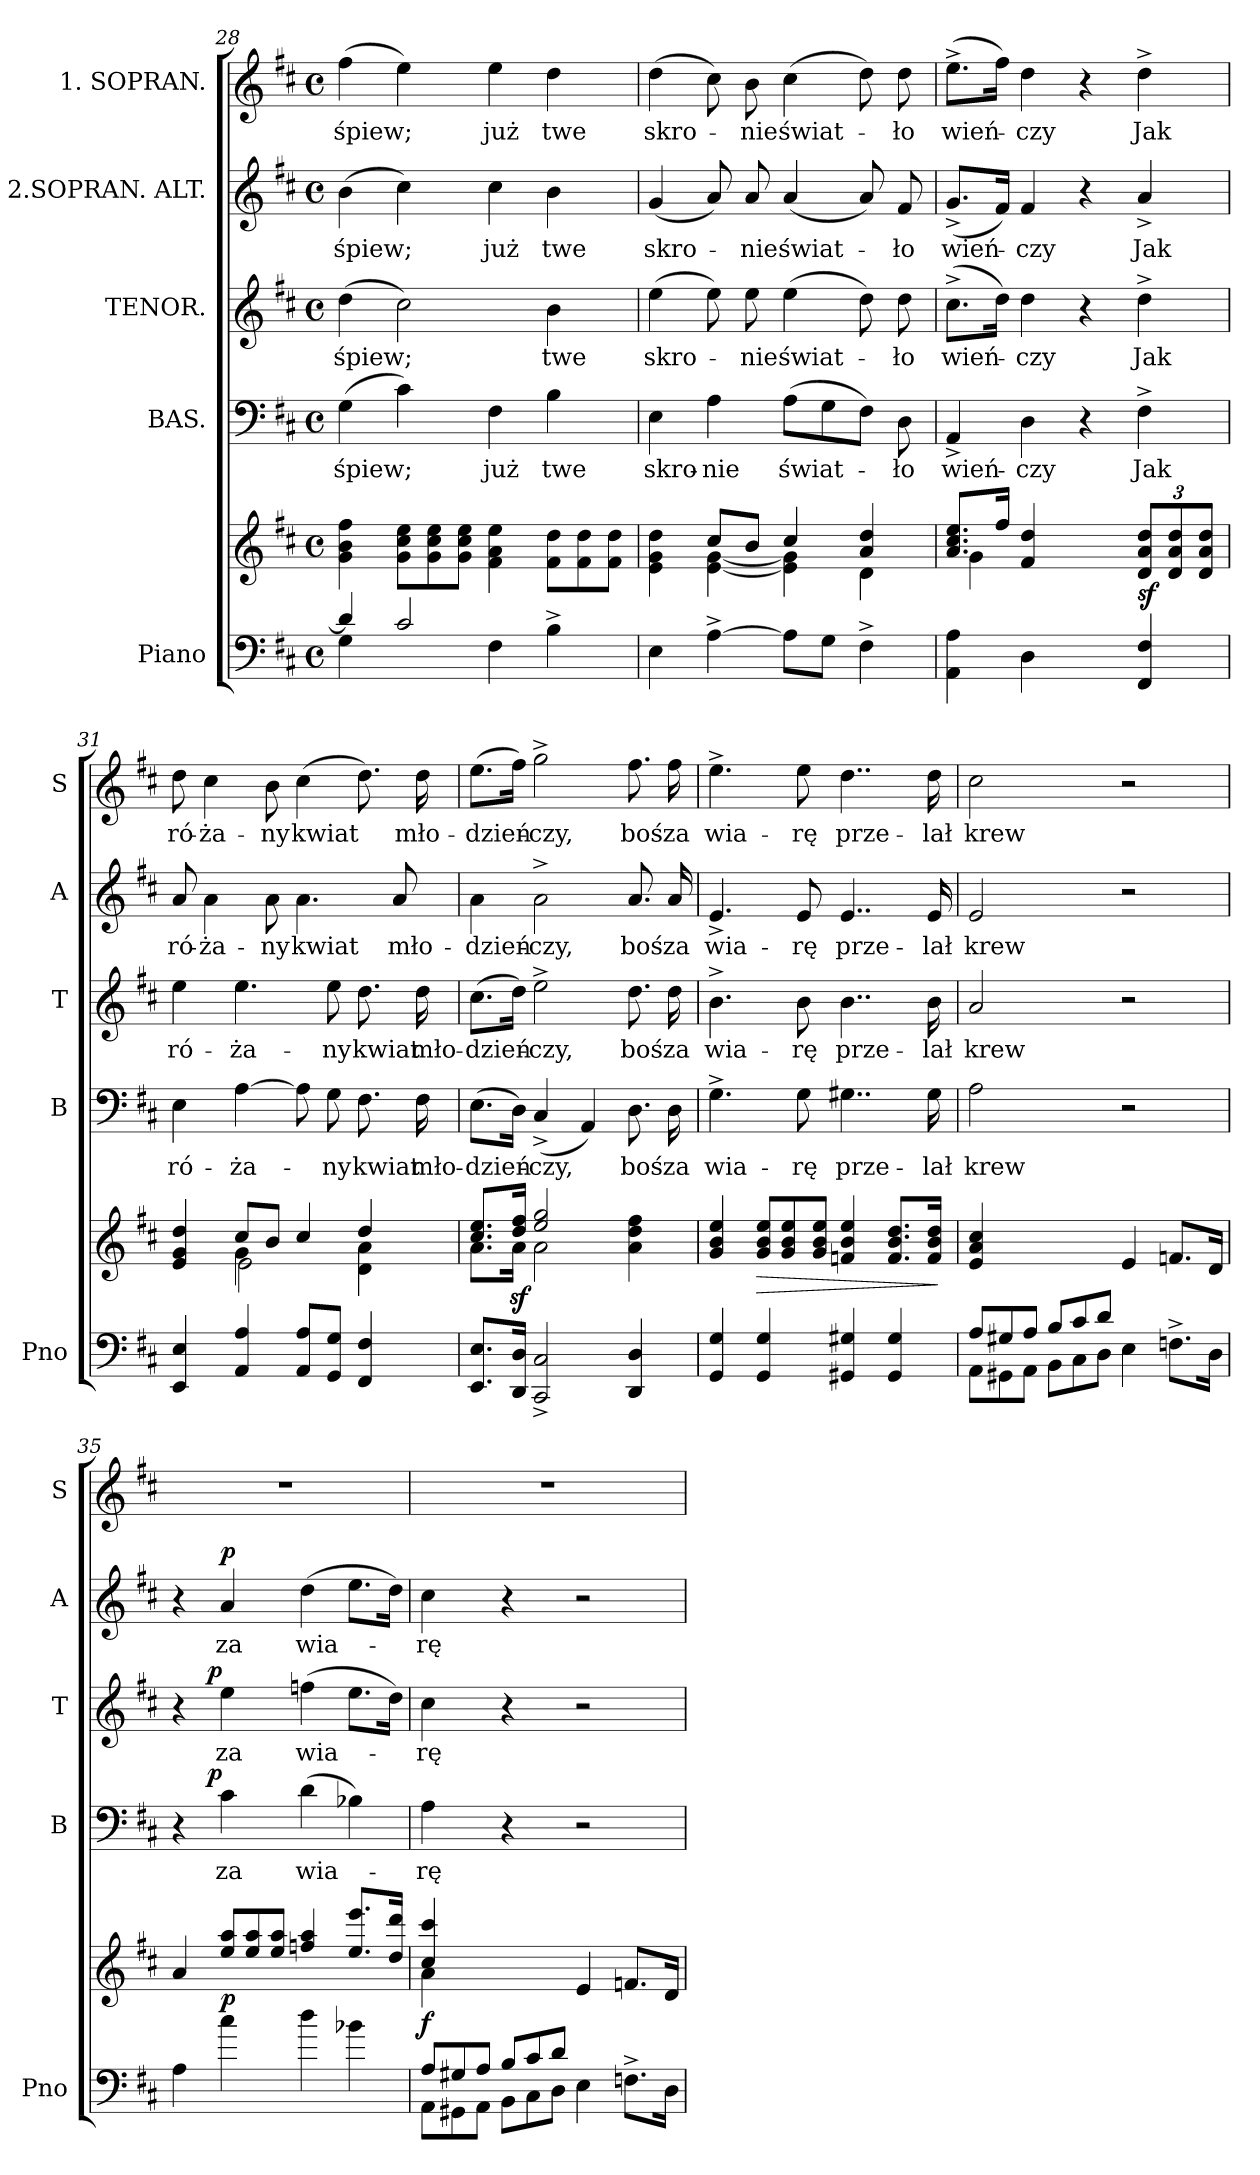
**kern	**kern	**dynam	**kern	**text	**dynam	**kern	**text	**dynam	**kern	**text	**dynam	**kern	**text
*part5	*part5	*part5	*part4	*part4	*part4	*part3	*part3	*part3	*part2	*part2	*part2	*part1	*part1
*staff6	*staff5	*staff5/6	*staff4	*staff4	*staff4	*staff3	*staff3	*staff3	*staff2	*staff2	*staff2	*staff1	*staff1
*I"Piano	*	*	*I"BAS.	*	*	*I"TENOR.	*	*	*I"2.SOPRAN. ALT.	*	*	*I"1. SOPRAN.	*
*I'Pno	*	*	*I'B	*	*	*I'T	*	*	*I'A	*	*	*I'S	*
*clefF4	*clefG2	*	*clefF4	*	*	*clefG2	*	*	*clefG2	*	*	*clefG2	*
*	*	*	*	*	*	*ITrd8c12	*	*	*	*	*	*	*
*k[f#c#]	*k[f#c#]	*	*k[f#c#]	*	*	*k[f#c#]	*	*	*k[f#c#]	*	*	*k[f#c#]	*
*D:	*D:	*	*D:	*	*	*D:	*	*	*D:	*	*	*D:	*
*M4/4	*M4/4	*	*M4/4	*	*	*M4/4	*	*	*M4/4	*	*	*M4/4	*
*met(c)	*met(c)	*	*met(c)	*	*	*met(c)	*	*	*met(c)	*	*	*met(c)	*
=28	=28	=28	=28	=28	=28	=28	=28	=28	=28	=28	=28	=28	=28
*^	*	*	*	*	*	*	*	*	*	*	*	*	*
4d/]	4G\	4g\ 4b\ 4ff#\	.	(4G\	śpiew;	.	(4d\	śpiew;	.	(4b\	śpiew;	.	(4ff#\	śpiew;
*	*	*Xtuplet	*	*	*	*	*	*	*	*	*	*	*	*
2c#/	4ryy	12g\ 12cc#\ 12ee\L	.	4c#\)	.	.	2c#\)	.	.	4cc#\)	.	.	4ee\)	.
.	.	12g\ 12cc#\ 12ee\	.	.	.	.	.	.	.	.	.	.	.	.
.	.	12g\ 12cc#\ 12ee\J	.	.	.	.	.	.	.	.	.	.	.	.
.	4F#\	4f#\ 4a\ 4ee\	.	4F#\	już	.	.	.	.	4cc#\	już	.	4ee\	już
4B^>\	4ryy	12f#\ 12dd\L	.	4B\	twe	.	4B\	twe	.	4b\	twe	.	4dd\	twe
.	.	12f#\ 12dd\	.	.	.	.	.	.	.	.	.	.	.	.
.	.	12f#\ 12dd\J	.	.	.	.	.	.	.	.	.	.	.	.
*v	*v	*	*	*	*	*	*	*	*	*	*	*	*	*
=29	=29	=29	=29	=29	=29	=29	=29	=29	=29	=29	=29	=29	=29
*	*^	*	*	*	*	*	*	*	*	*	*	*	*
4E\	4e\ 4g\ 4dd\	4ryy	.	4E\	skro-	.	(4e\	skro-	.	(4g/	skro-	.	(4dd\	skro-
[4A^>\	8cc#/L	[4e\ [4g\	.	4A\	-nie	.	8e\)	.	.	8a/)	.	.	8cc#\)	.
.	8b/J	.	.	.	.	.	8e\	-nie	.	8a/	-nie	.	8b\	-nie
8A\L]	4cc#/	4e]\ 4g]\	.	(8A\L	świat-	.	(4e\	świat-	.	(4a/	świat-	.	(4cc#\	świat-
8G\J	.	.	.	8G\	.	.	.	.	.	.	.	.	.	.
4F#^>\	4a/ 4dd/	4d\	.	8F#\J)	.	.	8d\)	.	.	8a/)	.	.	8dd\)	.
.	.	.	.	8D\	-ło	.	8d\	-ło	.	8f#/	-ło	.	8dd\	-ło
=30	=30	=30	=30	=30	=30	=30	=30	=30	=30	=30	=30	=30	=30	=30
4AA\ 4A\	8.a/ 8.cc#/ 8.ee/L	4g\	.	4AA^>/	wień-	.	(8.c#^>\L	wień-	.	(8.g^>/L	wień-	.	(8.ee^>\L	wień-
.	16ff#/Jk	.	.	.	.	.	16d\Jk)	.	.	16f#/Jk)	.	.	16ff#\Jk)	.
4D\	4f#/ 4dd/	4ryy	.	4D\	-czy	.	4d\	-czy	.	4f#/	-czy	.	4dd\	-czy
4ryy	4ryy	2ryy	.	4r	.	.	4r	.	.	4r	.	.	4r	.
*	*tuplet	*	*	*	*	*	*	*	*	*	*	*	*	*
4FF#/ 4F#/	12d/ 12a/ 12dd/L	.	sf	4F#^>\	Jak	.	4d^>\	Jak	.	4a^>/	Jak	.	4dd^>\	Jak
.	12d/ 12a/ 12dd/	.	.	.	.	.	.	.	.	.	.	.	.	.
.	12d/ 12a/ 12dd/J	.	.	.	.	.	.	.	.	.	.	.	.	.
=31	=31	=31	=31	=31	=31	=31	=31	=31	=31	=31	=31	=31	=31	=31
*	*	*^	*	*	*	*	*	*	*	*	*	*	*	*
4EE/ 4E/	4e/ 4g/ 4dd/	4ryy	4ryy	.	4E\	ró-	.	4e\	ró-	.	8a/	ró-	.	8dd\	ró-
.	.	.	.	.	.	.	.	.	.	.	4a\	-ża-	.	4cc#\	-ża-
4AA/ 4A/	8cc#/L	4g\	2e\	.	[4A\	-ża-	.	4.e\	-ża-	.	.	.	.	.	.
.	8b/J	.	.	.	.	.	.	.	.	.	8a\	-ny	.	8b\	-ny
8AA/ 8A/L	4cc#/	4ryy	.	.	8A\]	.	.	.	.	.	4.a\	kwiat	.	(4cc#\	kwiat
8GG/ 8G/J	.	.	.	.	8G\	-ny	.	8e\	-ny	.	.	.	.	.	.
4FF#/ 4F#/	4dd/	4d\ 4a\	4ryy	.	8.F#\	kwiat	.	8.d\	kwiat	.	.	.	.	8.dd\)	.
.	.	.	.	.	.	.	.	.	.	.	8a/	mło-	.	.	.
.	.	.	.	.	16F#\	mło-	.	16d\	mło-	.	.	.	.	16dd\	mło-
*	*	*v	*v	*	*	*	*	*	*	*	*	*	*	*	*
=32	=32	=32	=32	=32	=32	=32	=32	=32	=32	=32	=32	=32	=32	=32
8.EE/ 8.E/L	8.cc#/ 8.ee/L	8.a\L	.	(8.E\L	-dzień-	.	(8.c#\L	-dzień-	.	4a\	-dzień-	.	(8.ee\L	-dzień-
16DD/ 16D/Jk	16dd/ 16ff#/Jk	16az\Jk	.	16D\Jk)	.	.	16d\Jk)	.	.	.	.	.	16ff#\Jk)	.
2CC#^>/ 2C#^>/	2ee/ 2gg/	2a\	.	(4C#^>/	-czy,	.	2e^>\	-czy,	.	2a^>\	-czy,	.	2gg^>\	-czy,
.	.	.	.	4AA/)	.	.	.	.	.	.	.	.	.	.
4DD/ 4D/	4a\ 4dd\ 4ff#\	4ryy	.	8.D\	boś	.	8.d\	boś	.	8.a/	boś	.	8.ff#\	boś
.	.	.	.	16D\	za	.	16d\	za	.	16a/	za	.	16ff#\	za
*	*v	*v	*	*	*	*	*	*	*	*	*	*	*	*
=33	=33	=33	=33	=33	=33	=33	=33	=33	=33	=33	=33	=33	=33
4GG/ 4G/	4g/ 4b/ 4ee/	.	4.G^>\	wia-	.	4.B^>\	wia-	.	4.e^>/	wia-	.	4.ee^>\	wia-
*	*Xtuplet	*	*	*	*	*	*	*	*	*	*	*	*
!	!	!LO:HP:b	!	!	!	!	!	!	!	!	!	!	!
4GG/ 4G/	12g/ 12b/ 12ee/L	>	.	.	.	.	.	.	.	.	.	.	.
.	12g/ 12b/ 12ee/	.	.	.	.	.	.	.	.	.	.	.	.
.	.	.	8G\	-rę	.	8B\	-rę	.	8e/	-rę	.	8ee\	-rę
.	12g/ 12b/ 12ee/J	.	.	.	.	.	.	.	.	.	.	.	.
4GG#X/ 4G#X/	4fn/ 4b/ 4ee/	.	4..G#X\	prze-	.	4..B\	prze-	.	4..e/	prze-	.	4..dd\	prze-
4GG#/ 4G#/	8.f/ 8.b/ 8.dd/L	.	.	.	.	.	.	.	.	.	.	.	.
.	16f/ 16b/ 16dd/Jk	.	16G#\	-lał	.	16B\	-lał	.	16e/	-lał	.	16dd\	-lał
.	.	]	.	.	.	.	.	.	.	.	.	.	.
=34	=34	=34	=34	=34	=34	=34	=34	=34	=34	=34	=34	=34	=34
*Xtuplet	*	*	*	*	*	*	*	*	*	*	*	*	*
*^	*	*	*	*	*	*	*	*	*	*	*	*	*
12A/L	12AA\L	4e/ 4a/ 4cc#/	.	2A\	krew	.	2A/	krew	.	2e/	krew	.	2cc#\	krew
12G#X/	12GG#X\	.	.	.	.	.	.	.	.	.	.	.	.	.
12A/J	12AA\J	.	.	.	.	.	.	.	.	.	.	.	.	.
12B/L	12BB\L	4ryy	.	.	.	.	.	.	.	.	.	.	.	.
12c#/	12C#\	.	.	.	.	.	.	.	.	.	.	.	.	.
12d/J	12D\J	.	.	.	.	.	.	.	.	.	.	.	.	.
2ryy	4E\	4e/	.	2r	.	.	2r	.	.	2r	.	.	2r	.
.	8.Fn^\L	8.fn/L	.	.	.	.	.	.	.	.	.	.	.	.
.	16D\Jk	16d/Jk	.	.	.	.	.	.	.	.	.	.	.	.
*v	*v	*	*	*	*	*	*	*	*	*	*	*	*	*
=35	=35	=35	=35	=35	=35	=35	=35	=35	=35	=35	=35	=35	=35
4A\	4a/	.	4r	.	.	4r	.	.	4r	.	.	1r	.
!	!	!	!	!	!LO:DY:a:rj	!	!	!LO:DY:a:rj	!	!	!LO:DY:a	!	!
4cc#\	12ee/ 12aa/L	p	4c#\	za	p	4e\	za	p	4a/	za	p	.	.
.	12ee/ 12aa/	.	.	.	.	.	.	.	.	.	.	.	.
.	12ee/ 12aa/J	.	.	.	.	.	.	.	.	.	.	.	.
4dd\	4ffn/ 4aa/	.	(4d\	wia-	.	(4fn\	wia-	.	(4dd\	wia-	.	.	.
4b-X\	8.ee/ 8.eee/L	.	4B-X\)	.	.	8.e\L	.	.	8.ee\L	.	.	.	.
.	16dd/ 16ddd/Jk	.	.	.	.	16d\Jk)	.	.	16dd\Jk)	.	.	.	.
=36	=36	=36	=36	=36	=36	=36	=36	=36	=36	=36	=36	=36	=36
*^	*^	*	*	*	*	*	*	*	*	*	*	*	*
12A/L	12AA\L	4cc#/ 4ccc#/	4a\	f	4A\	-rę	.	4c#\	-rę	.	4cc#\	-rę	.	1r	.
12G#X/	12GG#X\	.	.	.	.	.	.	.	.	.	.	.	.	.	.
12A/J	12AA\J	.	.	.	.	.	.	.	.	.	.	.	.	.	.
12B/L	12BB\L	4ryy	2.ryy	.	4r	.	.	4r	.	.	4r	.	.	.	.
12c#/	12C#\	.	.	.	.	.	.	.	.	.	.	.	.	.	.
12d/J	12D\J	.	.	.	.	.	.	.	.	.	.	.	.	.	.
2ryy	4E\	4e/	.	.	2r	.	.	2r	.	.	2r	.	.	.	.
.	8.Fn^\L	8.fn/L	.	.	.	.	.	.	.	.	.	.	.	.	.
.	16D\Jk	16d/Jk	.	.	.	.	.	.	.	.	.	.	.	.	.
*v	*v	*	*	*	*	*	*	*	*	*	*	*	*	*	*
*	*v	*v	*	*	*	*	*	*	*	*	*	*	*	*
=	=	=	=	=	=	=	=	=	=	=	=	=	=
*-	*-	*-	*-	*-	*-	*-	*-	*-	*-	*-	*-	*-	*-
